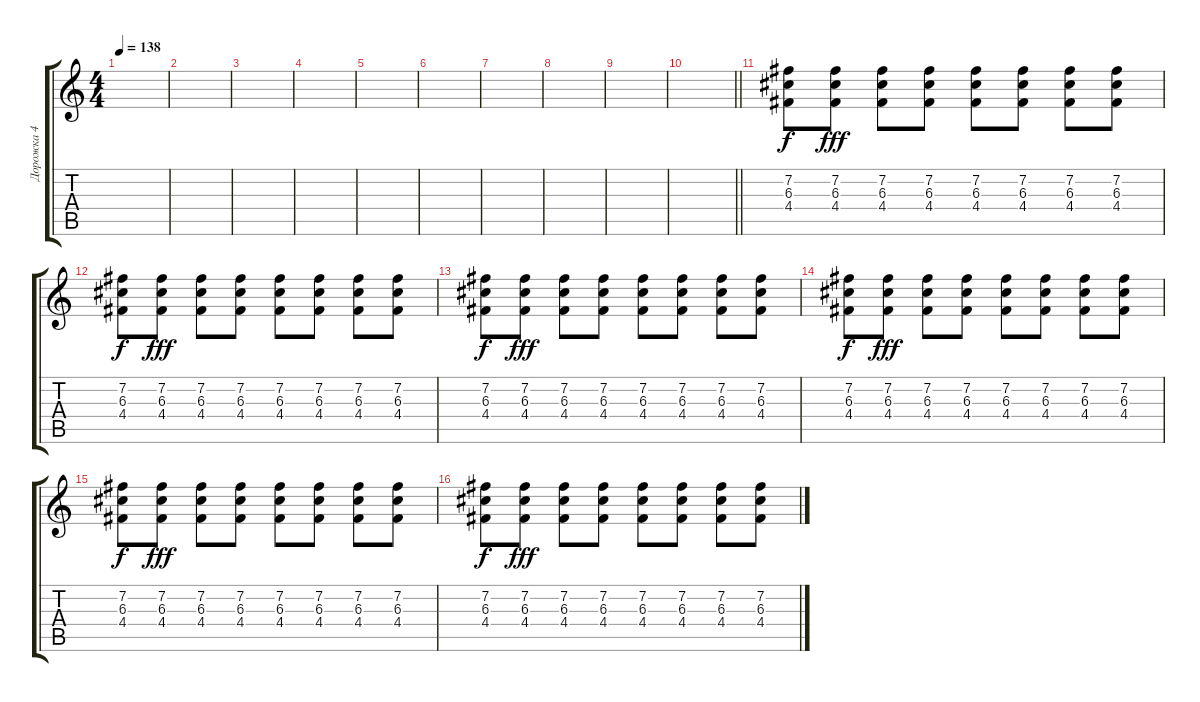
\track ("Дорожка 4" "Дорожка 4") {instrument distortionguitar}
\staff {score tabs}
\tuning (E4 B3 G3 D3 A2 E2) {hide}
\ts (4 4)
\tempo 138
\clef g2
\ks c
|
|
|
|
|
|
|
|
|
\barLineRight lightlight
|
(7.2 6.3 4.4).8 (7.2 6.3 4.4).8{dy fff} (7.2 6.3 4.4).8 (7.2 6.3 4.4).8 (7.2 6.3 4.4).8 (7.2 6.3 4.4).8 (7.2 6.3 4.4).8 (7.2 6.3 4.4).8 |
(7.2 6.3 4.4).8{dy f} (7.2 6.3 4.4).8{dy fff} (7.2 6.3 4.4).8 (7.2 6.3 4.4).8 (7.2 6.3 4.4).8 (7.2 6.3 4.4).8 (7.2 6.3 4.4).8 (7.2 6.3 4.4).8 |
(7.2 6.3 4.4).8{dy f} (7.2 6.3 4.4).8{dy fff} (7.2 6.3 4.4).8 (7.2 6.3 4.4).8 (7.2 6.3 4.4).8 (7.2 6.3 4.4).8 (7.2 6.3 4.4).8 (7.2 6.3 4.4).8 |
(7.2 6.3 4.4).8{dy f} (7.2 6.3 4.4).8{dy fff} (7.2 6.3 4.4).8 (7.2 6.3 4.4).8 (7.2 6.3 4.4).8 (7.2 6.3 4.4).8 (7.2 6.3 4.4).8 (7.2 6.3 4.4).8 |
(7.2 6.3 4.4).8{dy f} (7.2 6.3 4.4).8{dy fff} (7.2 6.3 4.4).8 (7.2 6.3 4.4).8 (7.2 6.3 4.4).8 (7.2 6.3 4.4).8 (7.2 6.3 4.4).8 (7.2 6.3 4.4).8 |
(7.2 6.3 4.4).8{dy f} (7.2 6.3 4.4).8{dy fff} (7.2 6.3 4.4).8 (7.2 6.3 4.4).8 (7.2 6.3 4.4).8 (7.2 6.3 4.4).8 (7.2 6.3 4.4).8 (7.2 6.3 4.4).8
